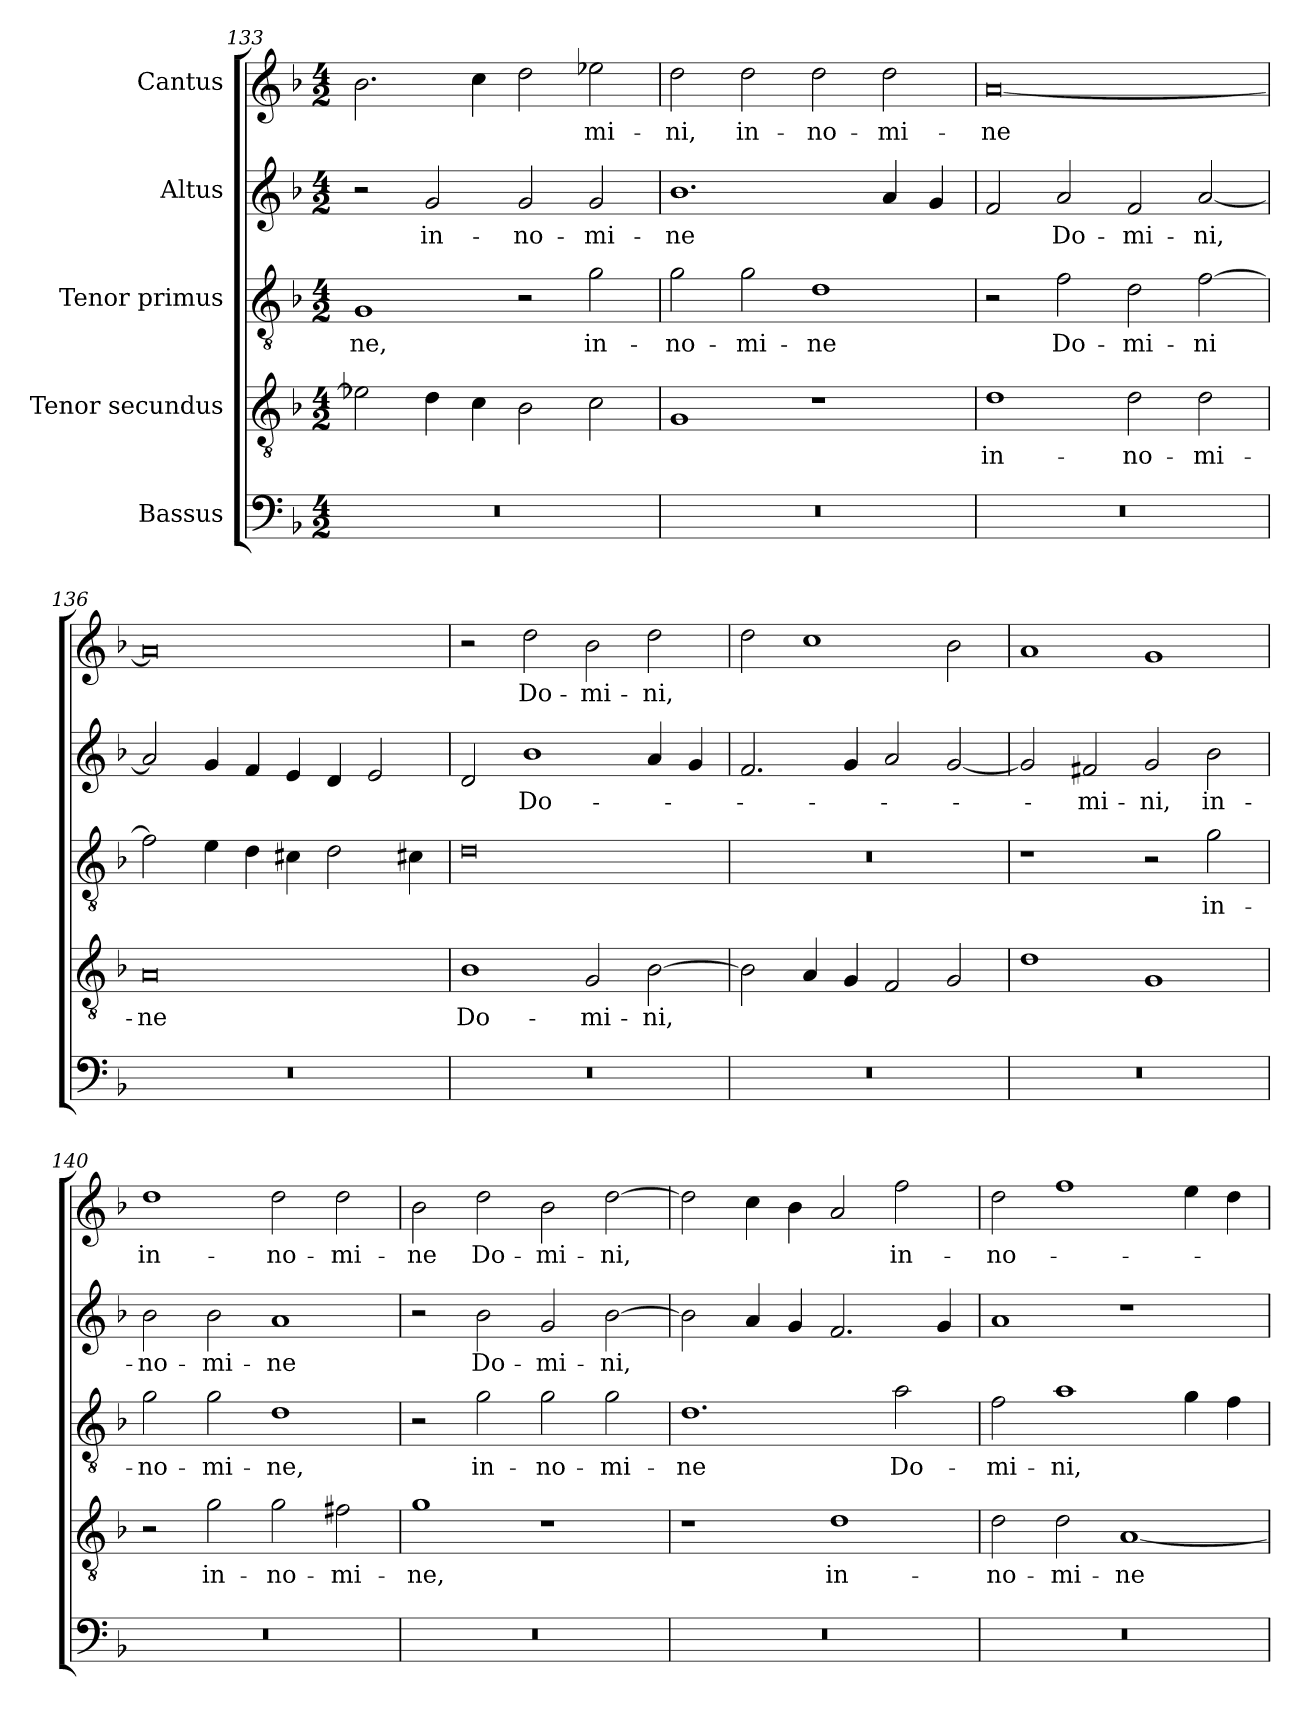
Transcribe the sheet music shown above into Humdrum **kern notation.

**kern	**kern	**text	**kern	**text	**kern	**text	**kern	**text
*part5	*part4	*part4	*part3	*part3	*part2	*part2	*part1	*part1
*staff5	*staff4	*staff4	*staff3	*staff3	*staff2	*staff2	*staff1	*staff1
*I"Bassus	*I"Tenor secundus	*	*I"Tenor primus	*	*I"Altus	*	*I"Cantus	*
*clefF4	*clefGv2	*	*clefGv2	*	*clefG2	*	*clefG2	*
*k[b-]	*k[b-]	*	*k[b-]	*	*k[b-]	*	*k[b-]	*
*M4/2	*M4/2	*	*M4/2	*	*M4/2	*	*M4/2	*
=133	=133	=133	=133	=133	=133	=133	=133	=133
0r	2e-X\]	.	1G/	-ne,	2r	.	2.b-\	.
.	4d\	.	.	.	2g/	in-	.	.
.	4c\	.	.	.	.	.	4cc\	.
.	2B-\	.	2r	.	2g/	no-	2dd\	.
.	2c\	.	2g\	in-	2g/	-mi-	2ee-X\	-mi-
=134	=134	=134	=134	=134	=134	=134	=134	=134
0r	1G/	.	2g\	no-	1.b-\	-ne	2dd\	-ni,
.	.	.	2g\	-mi-	.	.	2dd\	in-
.	1r	.	1d\	-ne	.	.	2dd\	no-
.	.	.	.	.	4a/	.	2dd\	-mi-
.	.	.	.	.	4g/	.	.	.
=135	=135	=135	=135	=135	=135	=135	=135	=135
0r	1d\	in-	2r	.	2f/	.	[0a/	-ne
.	.	.	2f\	Do-	2a/	Do-	.	.
.	2d\	no-	2d\	-mi-	2f/	-mi-	.	.
.	2d\	-mi-	[2f\	-ni	[2a/	-ni,	.	.
=136	=136	=136	=136	=136	=136	=136	=136	=136
0r	0A/	-ne	2f\]	.	2a/]	.	0a/]	.
.	.	.	4e\	.	4g/	.	.	.
.	.	.	4d\	.	4f/	.	.	.
.	.	.	4c#X\	.	4e/	.	.	.
.	.	.	2d\	.	4d/	.	.	.
.	.	.	.	.	2e/	.	.	.
.	.	.	4c#X\	.	.	.	.	.
=137	=137	=137	=137	=137	=137	=137	=137	=137
0r	1B-\	Do-	0d\	.	2d/	.	2r	.
.	.	.	.	.	1b-\	Do-	2dd\	Do-
.	2G/	-mi-	.	.	.	.	2b-\	-mi-
.	[2B-\	-ni,	.	.	4a/	.	2dd\	-ni,
.	.	.	.	.	4g/	.	.	.
=138	=138	=138	=138	=138	=138	=138	=138	=138
0r	2B-\]	.	0r	.	2.f/	.	2dd\	.
.	4A/	.	.	.	.	.	1cc\	.
.	4G/	.	.	.	4g/	.	.	.
.	2F/	.	.	.	2a/	.	.	.
.	2G/	.	.	.	[2g/	.	2b-\	.
=139	=139	=139	=139	=139	=139	=139	=139	=139
0r	1d\	.	1r	.	2g/]	.	1a/	.
.	.	.	.	.	2f#X/	-mi-	.	.
.	1G/	.	2r	.	2g/	-ni,	1g/	.
.	.	.	2g\	in-	2b-\	in-	.	.
=140	=140	=140	=140	=140	=140	=140	=140	=140
0r	2r	.	2g\	no-	2b-\	no-	1dd\	in-
.	2g\	in-	2g\	-mi-	2b-\	-mi-	.	.
.	2g\	no-	1d\	-ne,	1a/	-ne	2dd\	no-
.	2f#X\	-mi-	.	.	.	.	2dd\	-mi-
=141	=141	=141	=141	=141	=141	=141	=141	=141
0r	1g\	-ne,	2r	.	2r	.	2b-\	-ne
.	.	.	2g\	in-	2b-\	Do-	2dd\	Do-
.	1r	.	2g\	no-	2g/	-mi-	2b-\	-mi-
.	.	.	2g\	-mi-	[2b-\	-ni,	[2dd\	-ni,
=142	=142	=142	=142	=142	=142	=142	=142	=142
0r	1r	.	1.d\	-ne	2b-\]	.	2dd\]	.
.	.	.	.	.	4a/	.	4cc\	.
.	.	.	.	.	4g/	.	4b-\	.
.	1d\	in-	.	.	2.f/	.	2a/	.
.	.	.	2a\	Do-	.	.	2ff\	in-
.	.	.	.	.	4g/	.	.	.
=143	=143	=143	=143	=143	=143	=143	=143	=143
0r	2d\	no-	2f\	-mi-	1a/	.	2dd\	no-
.	2d\	-mi-	1a\	-ni,	.	.	1ff\	.
.	[1A/	-ne	.	.	1r	.	.	.
.	.	.	4g\	.	.	.	4ee\	.
.	.	.	4f\	.	.	.	4dd\	.
=	=	=	=	=	=	=	=	=
*-	*-	*-	*-	*-	*-	*-	*-	*-
